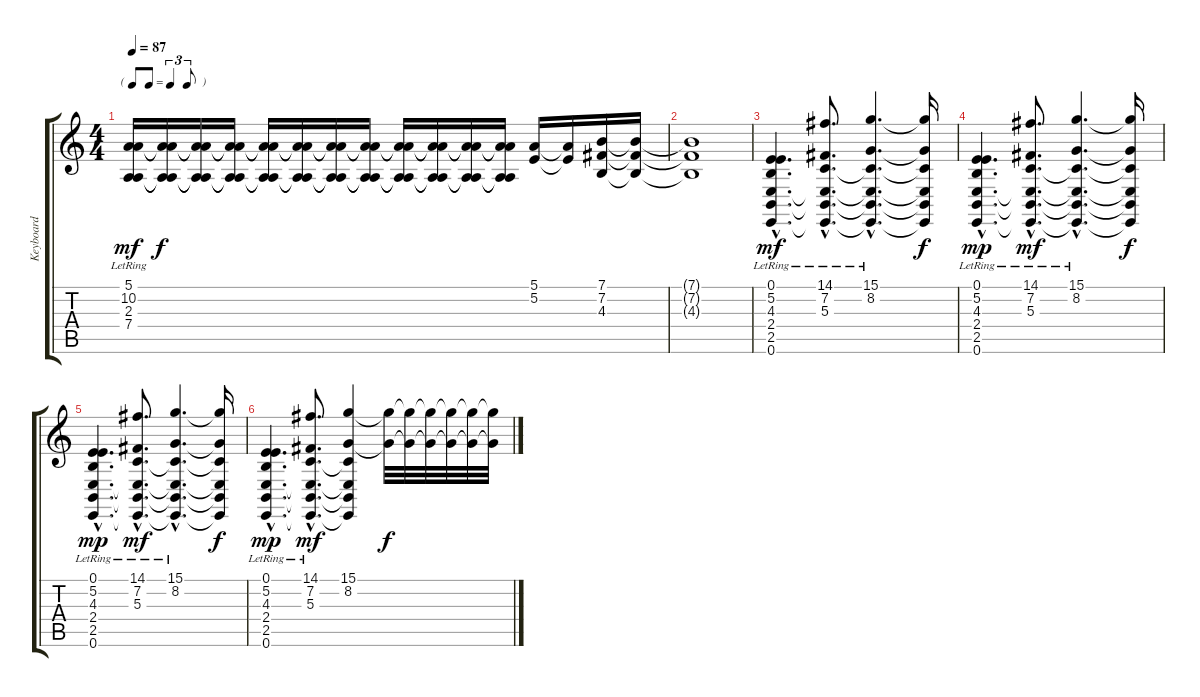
\track ("Keyboard" "Keyboard") {instrument stringensemble1}
\staff {score tabs}
\tuning (E4 B3 G3 D3 A2 E2) {hide}
\ts (4 4)
\tf triplet8th
\tempo 87
\clef g2
\ks c
(5.1{lr} 10.2{lr} 2.3{lr} 7.4{lr}).16{dy mf} (5.1{t} 10.2{t} 2.3{t} 7.4{t}).16{dy f} (5.1{t} 10.2{t} 2.3{t} 7.4{t}).16 (5.1{t} 10.2{t} 2.3{t} 7.4{t}).16 (5.1{t} 10.2{t} 2.3{t} 7.4{t}).16 (5.1{t} 10.2{t} 2.3{t} 7.4{t}).16 (5.1{t} 10.2{t} 2.3{t} 7.4{t}).16 (5.1{t} 10.2{t} 2.3{t} 7.4{t}).16 (5.1{t} 10.2{t} 2.3{t} 7.4{t}).16 (5.1{t} 10.2{t} 2.3{t} 7.4{t}).16 (5.1{t} 10.2{t} 2.3{t} 7.4{t}).16 (5.1{t} 10.2{t} 2.3{t} 7.4{t}).16 (5.1 5.2).16 (5.1{t} 5.2{t}).16 (7.1 7.2 4.3).16 (7.1{t} 7.2{t} 4.3{t}).16 |
(7.1{t} 7.2{t} 4.3{t}).1 |
(0.1{hac lr} 5.2{hac lr} 4.3{hac lr} 2.4{hac lr} 2.5{hac lr} 0.6{hac lr}).4{d dy mf} (14.1{hac lr} 7.2{hac lr} 5.3{hac} 2.4{hac t} 2.5{hac t} 0.6{hac t}).8{d} (15.1{hac lr} 8.2{hac lr} 5.3{hac t} 2.4{hac t} 2.5{hac t} 0.6{hac t}).4{d} (15.1{t} 8.2{t} 5.3{t} 2.4{t} 2.5{t} 0.6{t}).16{dy f} |
(0.1{hac lr} 5.2{hac lr} 4.3{hac lr} 2.4{hac lr} 2.5{hac lr} 0.6{hac lr}).4{d dy mp} (14.1{hac lr} 7.2{hac lr} 5.3{hac} 2.4{hac t} 2.5{hac t} 0.6{hac t}).8{d dy mf} (15.1{hac lr} 8.2{hac lr} 5.3{hac t} 2.4{hac t} 2.5{hac t} 0.6{hac t}).4{d} (15.1{t} 8.2{t} 5.3{t} 2.4{t} 2.5{t} 0.6{t}).16{dy f} |
(0.1{hac lr} 5.2{hac lr} 4.3{hac lr} 2.4{hac lr} 2.5{hac lr} 0.6{hac lr}).4{d dy mp} (14.1{hac lr} 7.2{hac lr} 5.3{hac} 2.4{hac t} 2.5{hac t} 0.6{hac t}).8{d dy mf} (15.1{hac lr} 8.2{hac lr} 5.3{hac t} 2.4{hac t} 2.5{hac t} 0.6{hac t}).4{d} (15.1{t} 8.2{t} 5.3{t} 2.4{t} 2.5{t} 0.6{t}).16{dy f} |
(0.1{hac lr} 5.2{hac lr} 4.3{hac lr} 2.4{hac lr} 2.5{hac lr} 0.6{hac lr}).4{d dy mp} (14.1{hac lr} 7.2{hac lr} 5.3{hac} 2.4{hac t} 2.5{hac t} 0.6{hac t}).8{d dy mf} (15.1 8.2 5.3{t} 2.4{t} 2.5{t} 0.6{t}).4 (15.1{t} 8.2{t}).32{dy f} (15.1{t} 8.2{t}).32 (15.1{t} 8.2{t}).32 (15.1{t} 8.2{t}).32 (15.1{t} 8.2{t}).32 (15.1{t} 8.2{t}).32
